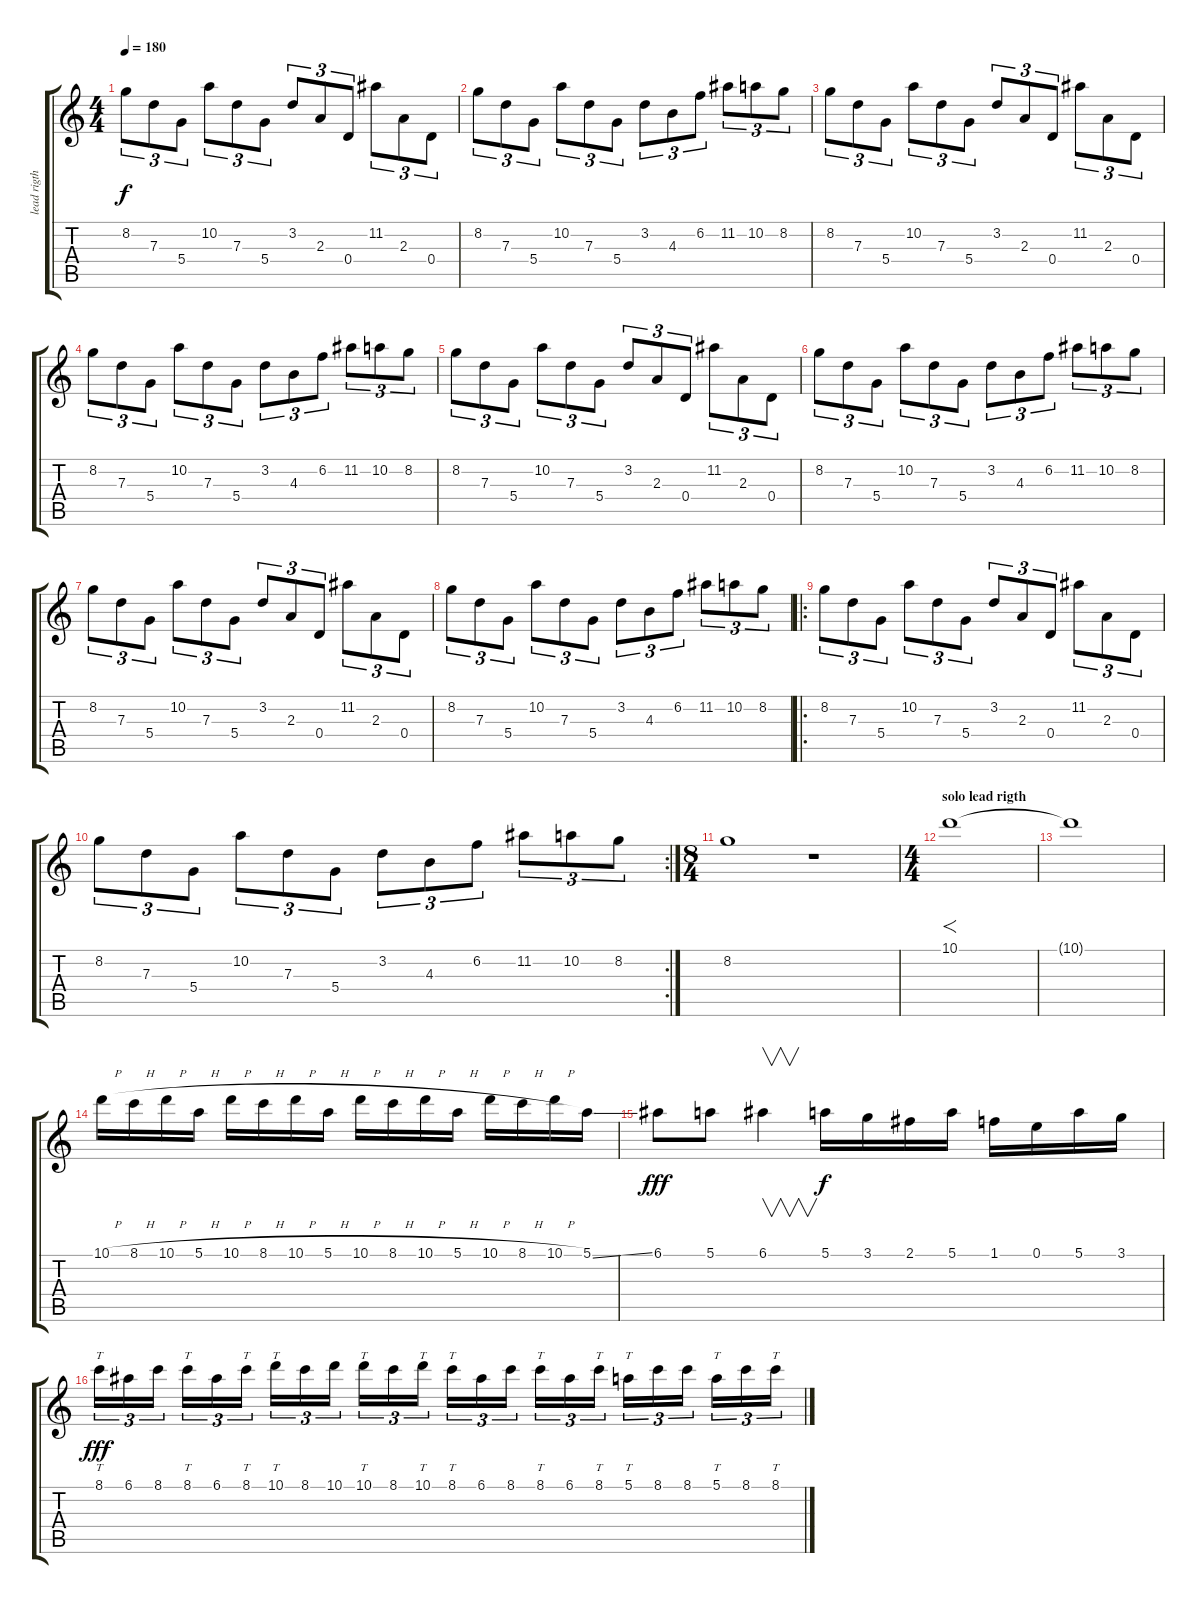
\track ("lead rigth" "lead rigth") {instrument overdrivenguitar}
\staff {score tabs}
\tuning (E4 B3 G3 D3 A2 E2) {hide}
\ts (4 4)
\tempo 180
\clef g2
\ks c
8.2.8{tu (3 2) dy f} 7.3.8{tu (3 2)} 5.4.8{tu (3 2)} 10.2.8{tu (3 2)} 7.3.8{tu (3 2)} 5.4.8{tu (3 2)} 3.2.8{tu (3 2)} 2.3.8{tu (3 2)} 0.4.8{tu (3 2)} 11.2.8{tu (3 2)} 2.3.8{tu (3 2)} 0.4.8{tu (3 2)} |
8.2.8{tu (3 2)} 7.3.8{tu (3 2)} 5.4.8{tu (3 2)} 10.2.8{tu (3 2)} 7.3.8{tu (3 2)} 5.4.8{tu (3 2)} 3.2.8{tu (3 2)} 4.3.8{tu (3 2)} 6.2.8{tu (3 2)} 11.2.8{tu (3 2)} 10.2.8{tu (3 2)} 8.2.8{tu (3 2)} |
8.2.8{tu (3 2)} 7.3.8{tu (3 2)} 5.4.8{tu (3 2)} 10.2.8{tu (3 2)} 7.3.8{tu (3 2)} 5.4.8{tu (3 2)} 3.2.8{tu (3 2)} 2.3.8{tu (3 2)} 0.4.8{tu (3 2)} 11.2.8{tu (3 2)} 2.3.8{tu (3 2)} 0.4.8{tu (3 2)} |
8.2.8{tu (3 2)} 7.3.8{tu (3 2)} 5.4.8{tu (3 2)} 10.2.8{tu (3 2)} 7.3.8{tu (3 2)} 5.4.8{tu (3 2)} 3.2.8{tu (3 2)} 4.3.8{tu (3 2)} 6.2.8{tu (3 2)} 11.2.8{tu (3 2)} 10.2.8{tu (3 2)} 8.2.8{tu (3 2)} |
8.2.8{tu (3 2)} 7.3.8{tu (3 2)} 5.4.8{tu (3 2)} 10.2.8{tu (3 2)} 7.3.8{tu (3 2)} 5.4.8{tu (3 2)} 3.2.8{tu (3 2)} 2.3.8{tu (3 2)} 0.4.8{tu (3 2)} 11.2.8{tu (3 2)} 2.3.8{tu (3 2)} 0.4.8{tu (3 2)} |
8.2.8{tu (3 2)} 7.3.8{tu (3 2)} 5.4.8{tu (3 2)} 10.2.8{tu (3 2)} 7.3.8{tu (3 2)} 5.4.8{tu (3 2)} 3.2.8{tu (3 2)} 4.3.8{tu (3 2)} 6.2.8{tu (3 2)} 11.2.8{tu (3 2)} 10.2.8{tu (3 2)} 8.2.8{tu (3 2)} |
8.2.8{tu (3 2)} 7.3.8{tu (3 2)} 5.4.8{tu (3 2)} 10.2.8{tu (3 2)} 7.3.8{tu (3 2)} 5.4.8{tu (3 2)} 3.2.8{tu (3 2)} 2.3.8{tu (3 2)} 0.4.8{tu (3 2)} 11.2.8{tu (3 2)} 2.3.8{tu (3 2)} 0.4.8{tu (3 2)} |
8.2.8{tu (3 2)} 7.3.8{tu (3 2)} 5.4.8{tu (3 2)} 10.2.8{tu (3 2)} 7.3.8{tu (3 2)} 5.4.8{tu (3 2)} 3.2.8{tu (3 2)} 4.3.8{tu (3 2)} 6.2.8{tu (3 2)} 11.2.8{tu (3 2)} 10.2.8{tu (3 2)} 8.2.8{tu (3 2)} |
\ro
8.2.8{tu (3 2)} 7.3.8{tu (3 2)} 5.4.8{tu (3 2)} 10.2.8{tu (3 2)} 7.3.8{tu (3 2)} 5.4.8{tu (3 2)} 3.2.8{tu (3 2)} 2.3.8{tu (3 2)} 0.4.8{tu (3 2)} 11.2.8{tu (3 2)} 2.3.8{tu (3 2)} 0.4.8{tu (3 2)} |
\rc 2
8.2.8{tu (3 2)} 7.3.8{tu (3 2)} 5.4.8{tu (3 2)} 10.2.8{tu (3 2)} 7.3.8{tu (3 2)} 5.4.8{tu (3 2)} 3.2.8{tu (3 2)} 4.3.8{tu (3 2)} 6.2.8{tu (3 2)} 11.2.8{tu (3 2)} 10.2.8{tu (3 2)} 8.2.8{tu (3 2)} |
\ts (8 4)
8.2.1 r.1 |
\ts (4 4)
\section ("" "solo lead rigth")
10.1.1{f} |
10.1{t}.1 |
10.1{h}.16 8.1{h}.16 10.1{h}.16 5.1{h}.16 10.1{h}.16 8.1{h}.16 10.1{h}.16 5.1{h}.16 10.1{h}.16 8.1{h}.16 10.1{h}.16 5.1{h}.16 10.1{h}.16 8.1{h}.16 10.1{h}.16 5.1{ss}.16 |
6.1.8{dy fff} 5.1.8 6.1.4{v} 5.1.16{dy f} 3.1.16 2.1.16 5.1.16 1.1.16 0.1.16 5.1.16 3.1.16 |
8.1.16{tt tu (3 2) dy fff} 6.1.16{tu (3 2)} 8.1.16{tu (3 2)} 8.1.16{tt tu (3 2)} 6.1.16{tu (3 2)} 8.1.16{tt tu (3 2)} 10.1.16{tt tu (3 2)} 8.1.16{tu (3 2)} 10.1.16{tu (3 2)} 10.1.16{tt tu (3 2)} 8.1.16{tu (3 2)} 10.1.16{tt tu (3 2)} 8.1.16{tt tu (3 2)} 6.1.16{tu (3 2)} 8.1.16{tu (3 2)} 8.1.16{tt tu (3 2)} 6.1.16{tu (3 2)} 8.1.16{tt tu (3 2)} 5.1.16{tt tu (3 2)} 8.1.16{tu (3 2)} 8.1.16{tu (3 2)} 5.1.16{tt tu (3 2)} 8.1.16{tu (3 2)} 8.1.16{tt tu (3 2)}
